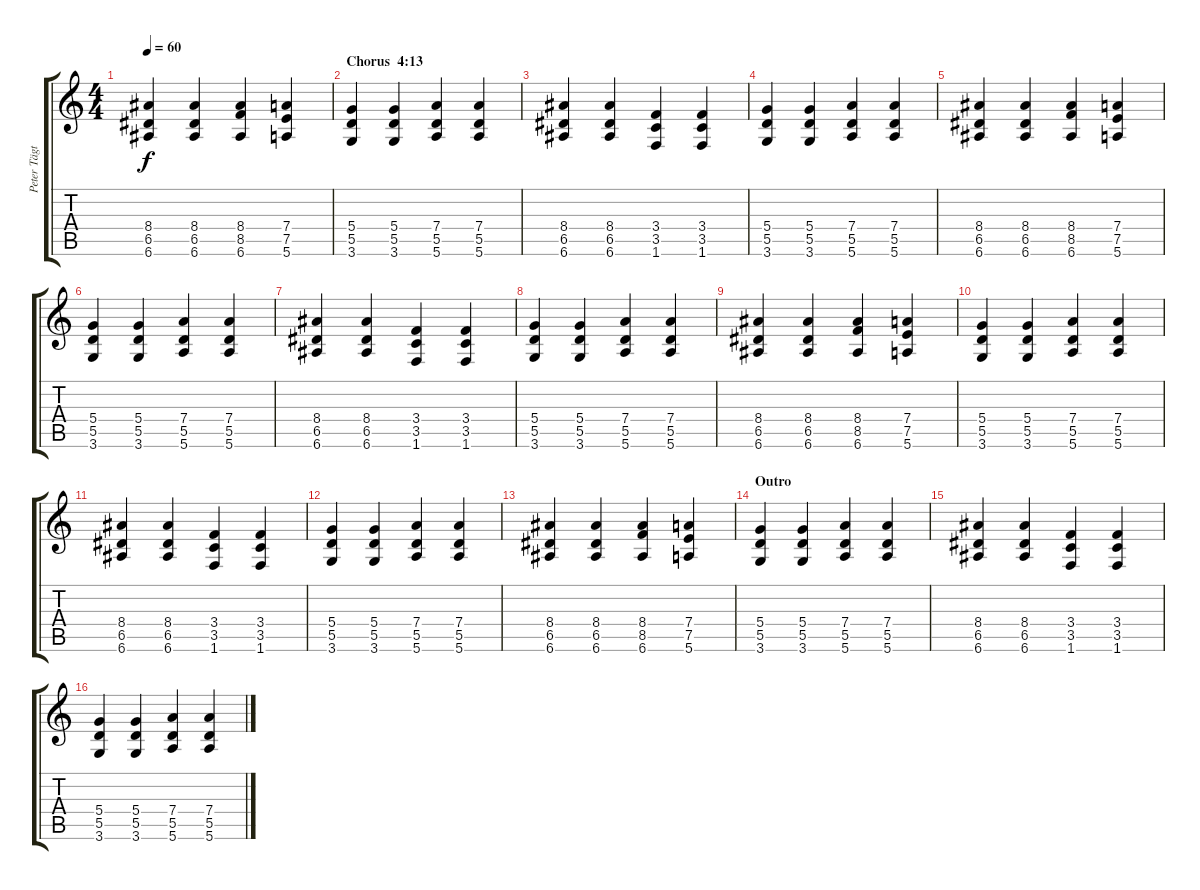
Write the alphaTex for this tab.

\track ("Peter Tägtgren (Rhythm)" "Peter Tägt") {instrument overdrivenguitar}
\staff {score tabs}
\tuning (E4 B3 G3 D3 A2 E2) {hide}
\ts (4 4)
\tempo 60
\clef g2
\ks c
(8.4 6.5 6.6).4{dy f} (8.4 6.5 6.6).4 (8.4 8.5 6.6).4 (7.4 7.5 5.6).4 |
\section ("" "Chorus  4:13")
(5.4 5.5 3.6).4 (5.4 5.5 3.6).4 (7.4 5.5 5.6).4 (7.4 5.5 5.6).4 |
(8.4 6.5 6.6).4 (8.4 6.5 6.6).4 (3.4 3.5 1.6).4 (3.4 3.5 1.6).4 |
(5.4 5.5 3.6).4 (5.4 5.5 3.6).4 (7.4 5.5 5.6).4 (7.4 5.5 5.6).4 |
(8.4 6.5 6.6).4 (8.4 6.5 6.6).4 (8.4 8.5 6.6).4 (7.4 7.5 5.6).4 |
(5.4 5.5 3.6).4 (5.4 5.5 3.6).4 (7.4 5.5 5.6).4 (7.4 5.5 5.6).4 |
(8.4 6.5 6.6).4 (8.4 6.5 6.6).4 (3.4 3.5 1.6).4 (3.4 3.5 1.6).4 |
(5.4 5.5 3.6).4 (5.4 5.5 3.6).4 (7.4 5.5 5.6).4 (7.4 5.5 5.6).4 |
(8.4 6.5 6.6).4 (8.4 6.5 6.6).4 (8.4 8.5 6.6).4 (7.4 7.5 5.6).4 |
(5.4 5.5 3.6).4 (5.4 5.5 3.6).4 (7.4 5.5 5.6).4 (7.4 5.5 5.6).4 |
(8.4 6.5 6.6).4 (8.4 6.5 6.6).4 (3.4 3.5 1.6).4 (3.4 3.5 1.6).4 |
(5.4 5.5 3.6).4 (5.4 5.5 3.6).4 (7.4 5.5 5.6).4 (7.4 5.5 5.6).4 |
(8.4 6.5 6.6).4 (8.4 6.5 6.6).4 (8.4 8.5 6.6).4 (7.4 7.5 5.6).4 |
\section ("" "Outro")
(5.4 5.5 3.6).4 (5.4 5.5 3.6).4 (7.4 5.5 5.6).4 (7.4 5.5 5.6).4 |
(8.4 6.5 6.6).4 (8.4 6.5 6.6).4 (3.4 3.5 1.6).4 (3.4 3.5 1.6).4 |
(5.4 5.5 3.6).4 (5.4 5.5 3.6).4 (7.4 5.5 5.6).4 (7.4 5.5 5.6).4
